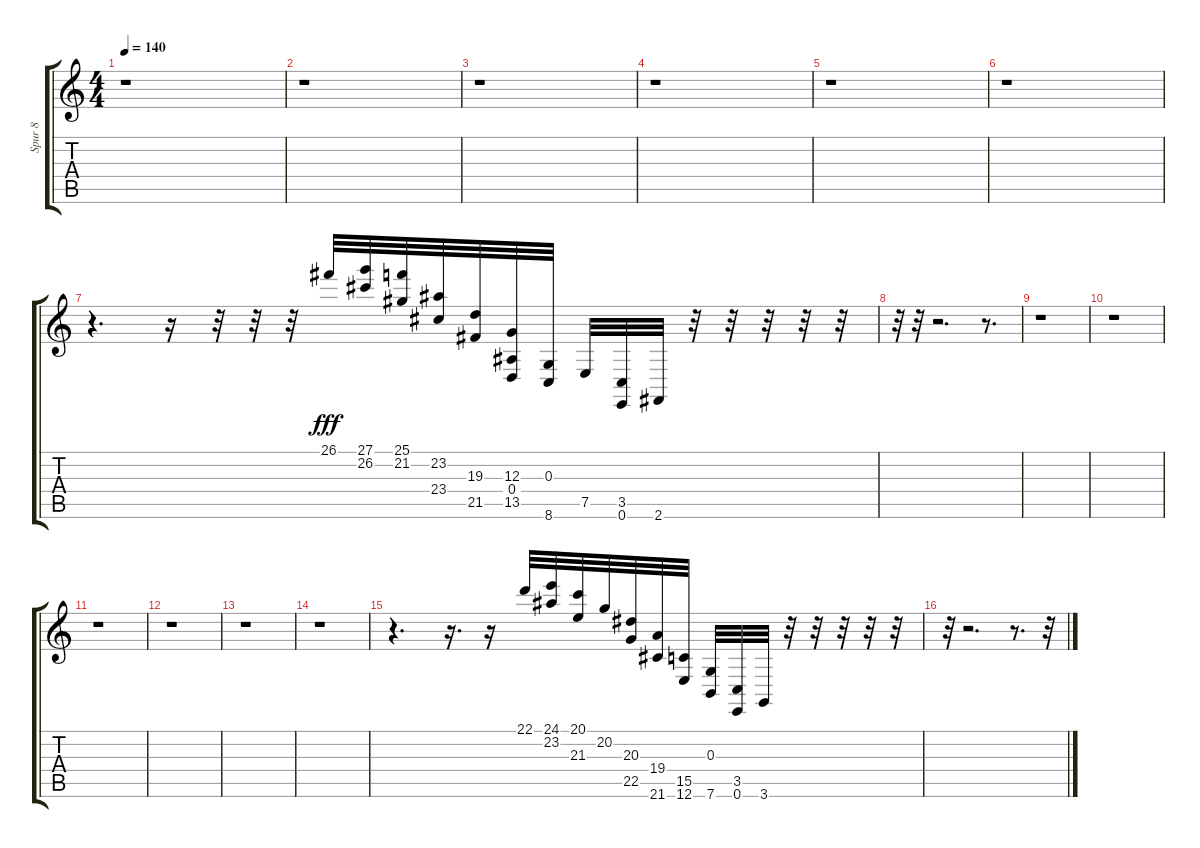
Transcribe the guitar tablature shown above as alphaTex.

\track ("Spur 8" "Spur 8") {instrument guitarfretnoise}
\staff {score tabs}
\tuning (E4 B3 G3 D3 A2 E2) {hide}
\ts (4 4)
\tempo 140
\clef g2
\ks c
r.1{dy fff} |
r.1 |
r.1 |
r.1 |
r.1 |
r.1 |
r.4{d} r.16 r.32{balance 14} r.32{balance 14} r.32 26.1.32{balance 13} (27.1 26.2).32{balance 12} (25.1 21.2).32{balance 12} (23.2 23.4).32{balance 11} (19.3 21.5).32{balance 10} (12.3 0.4 13.5).32{balance 10} (0.3 8.6).32{balance 9} 7.5.32{balance 8} (3.5 0.6).32{balance 8} 2.6.32{balance 7} r.32{balance 7} r.32{balance 6} r.32{balance 6} r.32{balance 5} r.32{balance 4} |
r.32 r.32{balance 3} r.2{d balance 2} r.8{d} |
r.1 |
r.1 |
r.1 |
r.1 |
r.1 |
r.1 |
r.4{d} r.16{d} r.16{balance 2} 22.1.32{balance 4} (24.1 23.2).32{balance 4} (20.1 21.3).32{balance 5} 20.2.32{balance 6} (20.3 22.5).32{balance 6} (19.4 21.6).32{balance 7} (15.5 12.6).32{balance 8} (0.3 7.6).32{balance 8} (3.5 0.6).32{balance 9} 3.6.32{balance 10} r.32{balance 11} r.32{balance 12} r.32{balance 12} r.32{balance 13} r.32{balance 14} |
r.32 r.2{d} r.8{d} r.32
